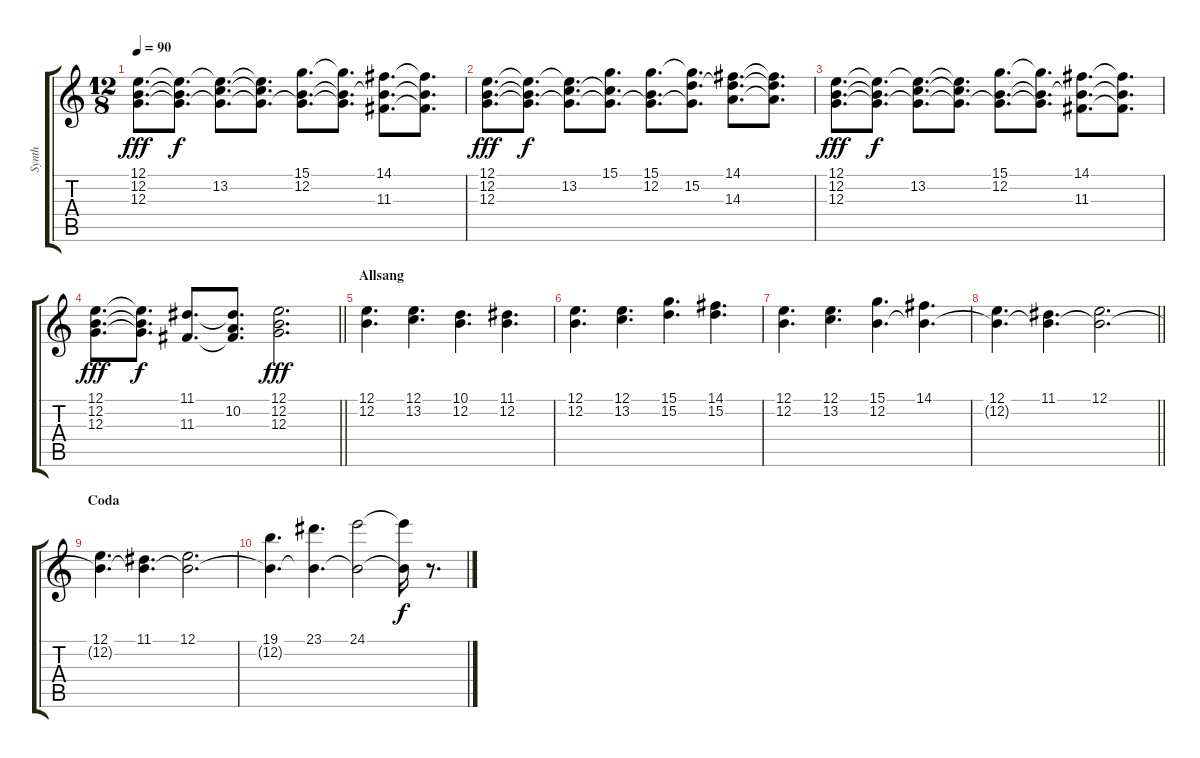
\track ("Synth" "Synth") {instrument synthstrings2}
\staff {score tabs}
\tuning (E4 B3 G3 D3 A2 E2) {hide}
\ts (12 8)
\tempo 90
\clef g2
\ks c
(12.1 12.2 12.3).8{d dy fff} (12.1{t} 12.2{t} 12.3{t}).8{d dy f} (12.1{t} 13.2 12.3{t}).8{d} (12.1{t} 13.2{t} 12.3{t}).8{d} (15.1 12.2 12.3{t}).8{d} (15.1{t} 12.2{t} 12.3{t}).8{d} (14.1 12.2{t} 11.3).8{d} (14.1{t} 12.2{t} 11.3{t}).8{d} |
(12.1 12.2 12.3).8{d dy fff} (12.1{t} 12.2{t} 12.3{t}).8{d dy f} (12.1{t} 13.2 12.3{t}).8{d} (15.1 13.2{t} 12.3{t}).8{d} (15.1 12.2 12.3{t}).8{d} (15.1{t} 15.2 12.3{t}).8{d} (14.1 15.2{t} 14.3).8{d} (14.1{t} 15.2{t} 14.3{t}).8{d} |
(12.1 12.2 12.3).8{d dy fff} (12.1{t} 12.2{t} 12.3{t}).8{d dy f} (12.1{t} 13.2 12.3{t}).8{d} (12.1{t} 13.2{t} 12.3{t}).8{d} (15.1 12.2 12.3{t}).8{d} (15.1{t} 12.2{t} 12.3{t}).8{d} (14.1 12.2{t} 11.3).8{d} (14.1{t} 12.2{t} 11.3{t}).8{d} |
\barLineRight lightlight
(12.1 12.2 12.3).8{d dy fff} (12.1{t} 12.2{t} 12.3{t}).8{d dy f} (11.1 11.3).8{d} (11.1{t} 10.2 11.3{t}).8{d} (12.1 12.2 12.3).2{d dy fff} |
\section ("" "Allsang")
(12.1 12.2).4{d instrument stringensemble1} (12.1 13.2).4{d} (10.1 12.2).4{d} (11.1 12.2).4{d} |
(12.1 12.2).4{d} (12.1 13.2).4{d} (15.1 15.2).4{d} (14.1 15.2).4{d} |
(12.1 12.2).4{d instrument stringensemble1} (12.1 13.2).4{d} (15.1 12.2).4{d} (14.1 12.2{t}).4{d} |
\barLineRight lightlight
(12.1 12.2{t}).4{d instrument stringensemble1} (11.1 12.2{t}).4{d} (12.1 12.2{t}).2{d} |
\section ("" "Coda")
(12.1 12.2{t}).4{d instrument stringensemble1} (11.1 12.2{t}).4{d} (12.1 12.2{t}).2{d} |
(19.1 12.2{t}).4{d instrument stringensemble1} (23.1 12.2{t}).4{d} (24.1 12.2{t}).2 (24.1{t} 12.2{t}).16{dy f} r.8{d}
